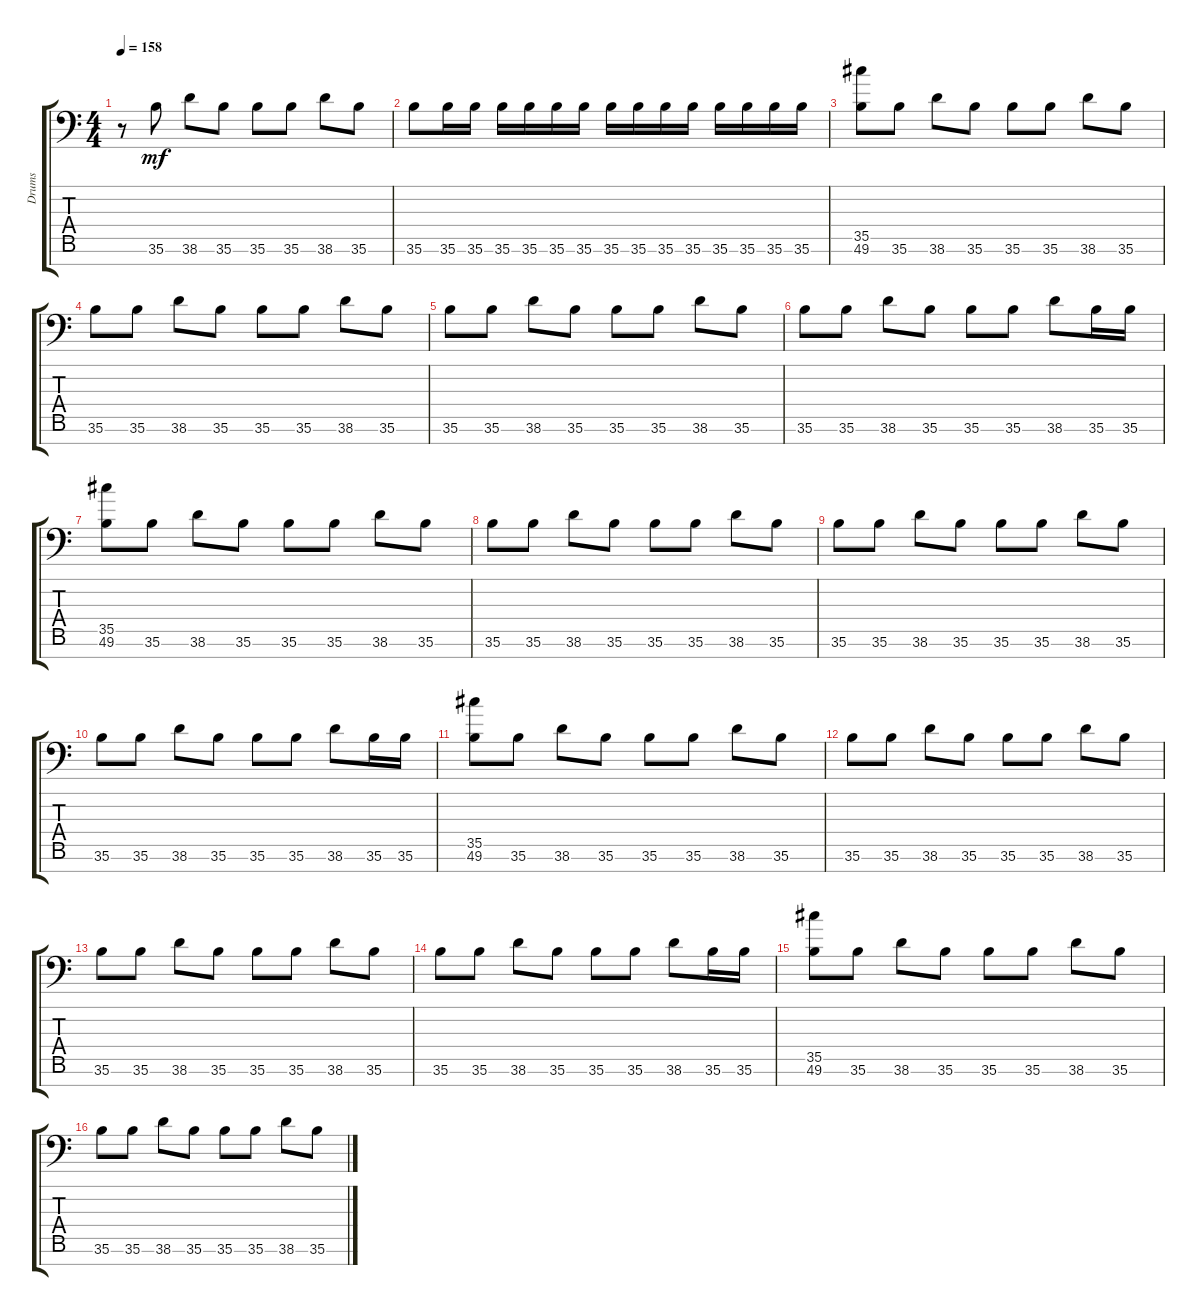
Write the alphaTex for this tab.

\track ("Drums" "Drums") {instrument acousticgrandpiano}
\staff {score tabs}
\tuning (C-1 C-1 C-1 C-1 C-1 C-1 C-1) {hide}
\ts (4 4)
\tempo 158
\clef f4
\ks c
r.8{dy mf} 35.6.8 38.6.8 35.6.8 35.6.8 35.6.8 38.6.8 35.6.8 |
35.6.8 35.6.16 35.6.16 35.6.16 35.6.16 35.6.16 35.6.16 35.6.16 35.6.16 35.6.16 35.6.16 35.6.16 35.6.16 35.6.16 35.6.16 |
(35.5 49.6).8 35.6.8 38.6.8 35.6.8 35.6.8 35.6.8 38.6.8 35.6.8 |
35.6.8 35.6.8 38.6.8 35.6.8 35.6.8 35.6.8 38.6.8 35.6.8 |
35.6.8 35.6.8 38.6.8 35.6.8 35.6.8 35.6.8 38.6.8 35.6.8 |
35.6.8 35.6.8 38.6.8 35.6.8 35.6.8 35.6.8 38.6.8 35.6.16 35.6.16 |
(35.5 49.6).8 35.6.8 38.6.8 35.6.8 35.6.8 35.6.8 38.6.8 35.6.8 |
35.6.8 35.6.8 38.6.8 35.6.8 35.6.8 35.6.8 38.6.8 35.6.8 |
35.6.8 35.6.8 38.6.8 35.6.8 35.6.8 35.6.8 38.6.8 35.6.8 |
35.6.8 35.6.8 38.6.8 35.6.8 35.6.8 35.6.8 38.6.8 35.6.16 35.6.16 |
(35.5 49.6).8 35.6.8 38.6.8 35.6.8 35.6.8 35.6.8 38.6.8 35.6.8 |
35.6.8 35.6.8 38.6.8 35.6.8 35.6.8 35.6.8 38.6.8 35.6.8 |
35.6.8 35.6.8 38.6.8 35.6.8 35.6.8 35.6.8 38.6.8 35.6.8 |
35.6.8 35.6.8 38.6.8 35.6.8 35.6.8 35.6.8 38.6.8 35.6.16 35.6.16 |
(35.5 49.6).8 35.6.8 38.6.8 35.6.8 35.6.8 35.6.8 38.6.8 35.6.8 |
35.6.8 35.6.8 38.6.8 35.6.8 35.6.8 35.6.8 38.6.8 35.6.8
